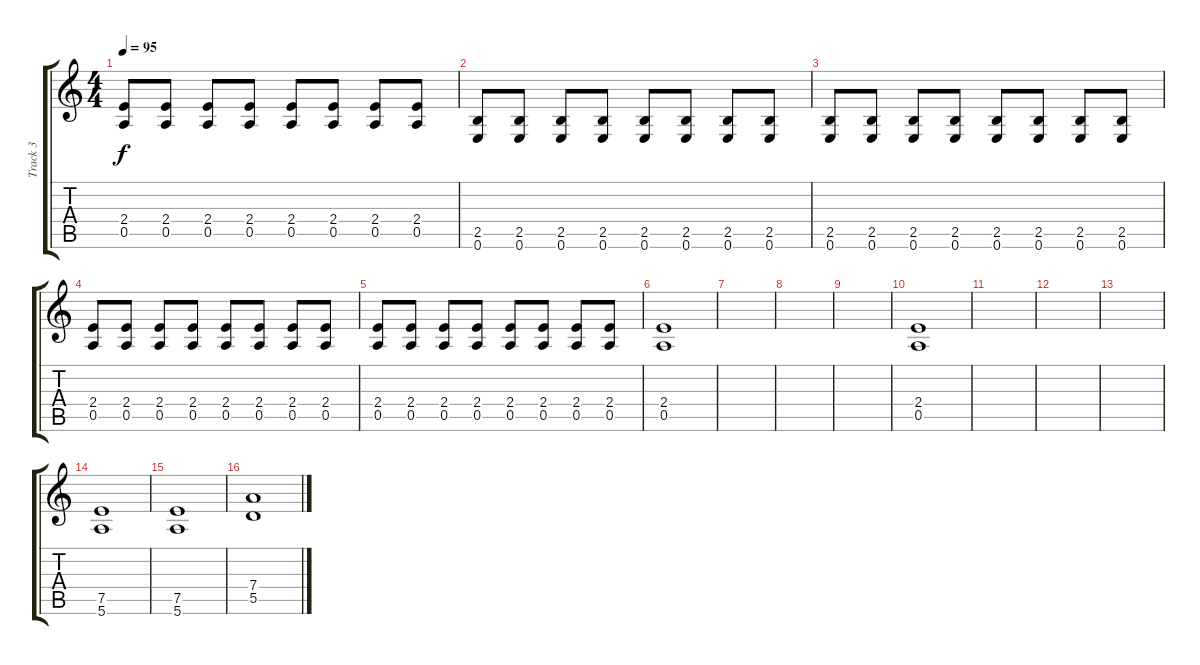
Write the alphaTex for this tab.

\track ("Track 3" "Track 3") {instrument distortionguitar}
\staff {score tabs}
\tuning (E4 B3 G3 D3 A2 E2) {hide}
\ts (4 4)
\tempo 95
\clef g2
\ks c
(2.4 0.5).8{dy f} (2.4 0.5).8 (2.4 0.5).8 (2.4 0.5).8 (2.4 0.5).8 (2.4 0.5).8 (2.4 0.5).8 (2.4 0.5).8 |
(2.5 0.6).8 (2.5 0.6).8 (2.5 0.6).8 (2.5 0.6).8 (2.5 0.6).8 (2.5 0.6).8 (2.5 0.6).8 (2.5 0.6).8 |
(2.5 0.6).8 (2.5 0.6).8 (2.5 0.6).8 (2.5 0.6).8 (2.5 0.6).8 (2.5 0.6).8 (2.5 0.6).8 (2.5 0.6).8 |
(2.4 0.5).8 (2.4 0.5).8 (2.4 0.5).8 (2.4 0.5).8 (2.4 0.5).8 (2.4 0.5).8 (2.4 0.5).8 (2.4 0.5).8 |
(2.4 0.5).8 (2.4 0.5).8 (2.4 0.5).8 (2.4 0.5).8 (2.4 0.5).8 (2.4 0.5).8 (2.4 0.5).8 (2.4 0.5).8 |
(2.4 0.5).1 |
|
|
|
(2.4 0.5).1 |
|
|
|
(7.5 5.6).1 |
(7.5 5.6).1 |
(7.4 5.5).1
